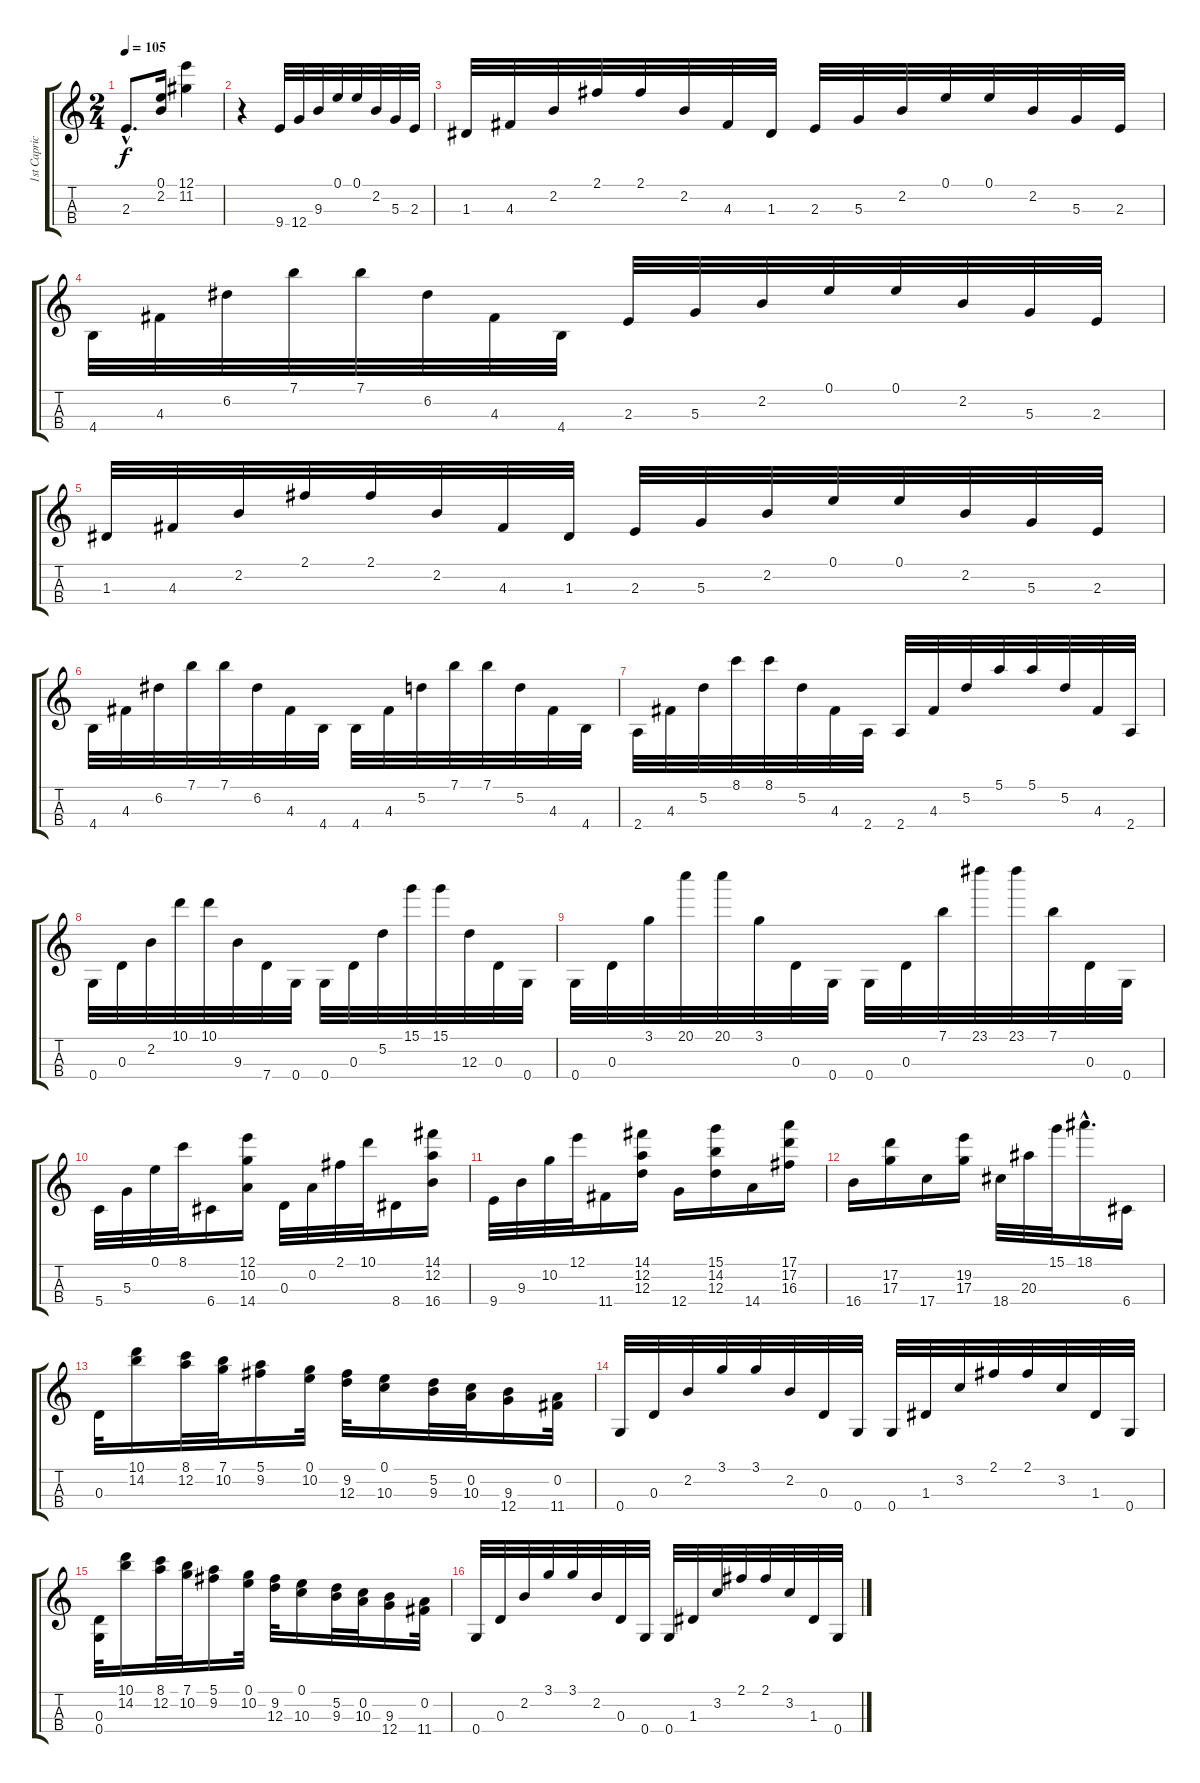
\track ("1st Caprice" "1st Capric") {instrument violin}
\staff {score tabs}
\tuning (E5 A4 D4 G3) {hide}
\ts (2 4)
\tempo 105
\clef g2
\ks c
2.3{hac}.8{d dy f} (0.1 2.2).16 (12.1 11.2).4 |
r.4 9.4.32 12.4.32 9.3.32 0.1.32 0.1.32 2.2.32 5.3.32 2.3.32 |
1.3.32 4.3.32 2.2.32 2.1.32 2.1.32 2.2.32 4.3.32 1.3.32 2.3.32 5.3.32 2.2.32 0.1.32 0.1.32 2.2.32 5.3.32 2.3.32 |
4.4.32 4.3.32 6.2.32 7.1.32 7.1.32 6.2.32 4.3.32 4.4.32 2.3.32 5.3.32 2.2.32 0.1.32 0.1.32 2.2.32 5.3.32 2.3.32 |
1.3.32 4.3.32 2.2.32 2.1.32 2.1.32 2.2.32 4.3.32 1.3.32 2.3.32 5.3.32 2.2.32 0.1.32 0.1.32 2.2.32 5.3.32 2.3.32 |
4.4.32 4.3.32 6.2.32 7.1.32 7.1.32 6.2.32 4.3.32 4.4.32 4.4.32 4.3.32 5.2.32 7.1.32 7.1.32 5.2.32 4.3.32 4.4.32 |
2.4.32 4.3.32 5.2.32 8.1.32 8.1.32 5.2.32 4.3.32 2.4.32 2.4.32 4.3.32 5.2.32 5.1.32 5.1.32 5.2.32 4.3.32 2.4.32 |
0.4.32 0.3.32 2.2.32 10.1.32 10.1.32 9.3.32 7.4.32 0.4.32 0.4.32 0.3.32 5.2.32 15.1.32 15.1.32 12.3.32 0.3.32 0.4.32 |
0.4.32 0.3.32 3.1.32 20.1.32 20.1.32 3.1.32 0.3.32 0.4.32 0.4.32 0.3.32 7.1.32 23.1.32 23.1.32 7.1.32 0.3.32 0.4.32 |
5.4.32 5.3.32 0.1.32 8.1.32 6.4.16 (12.1 10.2 14.4).16 0.3.32 0.2.32 2.1.32 10.1.32 8.4.16 (14.1 12.2 16.4).16 |
9.4.32 9.3.32 10.2.32 12.1.32 11.4.16 (14.1 12.2 12.3).16 12.4.16 (15.1 14.2 12.3).16 14.4.16 (17.1 17.2 16.3).16 |
16.4.16 (17.2 17.3).16 17.4.16 (19.2 17.3).16 18.4.32 20.3.32 15.1.32 18.1{hac}.16{d} 6.4.16 |
0.3.32 (10.1 14.2).16 (8.1 12.2).32 (7.1 10.2).32 (5.1 9.2).16 (0.1 10.2).32 (9.2 12.3).32 (0.1 10.3).16 (5.2 9.3).32 (0.2 10.3).32 (9.3 12.4).16 (0.2 11.4).32 |
0.4.32 0.3.32 2.2.32 3.1.32 3.1.32 2.2.32 0.3.32 0.4.32 0.4.32 1.3.32 3.2.32 2.1.32 2.1.32 3.2.32 1.3.32 0.4.32 |
(0.3 0.4).32 (10.1 14.2).16 (8.1 12.2).32 (7.1 10.2).32 (5.1 9.2).16 (0.1 10.2).32 (9.2 12.3).32 (0.1 10.3).16 (5.2 9.3).32 (0.2 10.3).32 (9.3 12.4).16 (0.2 11.4).32 |
0.4.32 0.3.32 2.2.32 3.1.32 3.1.32 2.2.32 0.3.32 0.4.32 0.4.32 1.3.32 3.2.32 2.1.32 2.1.32 3.2.32 1.3.32 0.4.32
